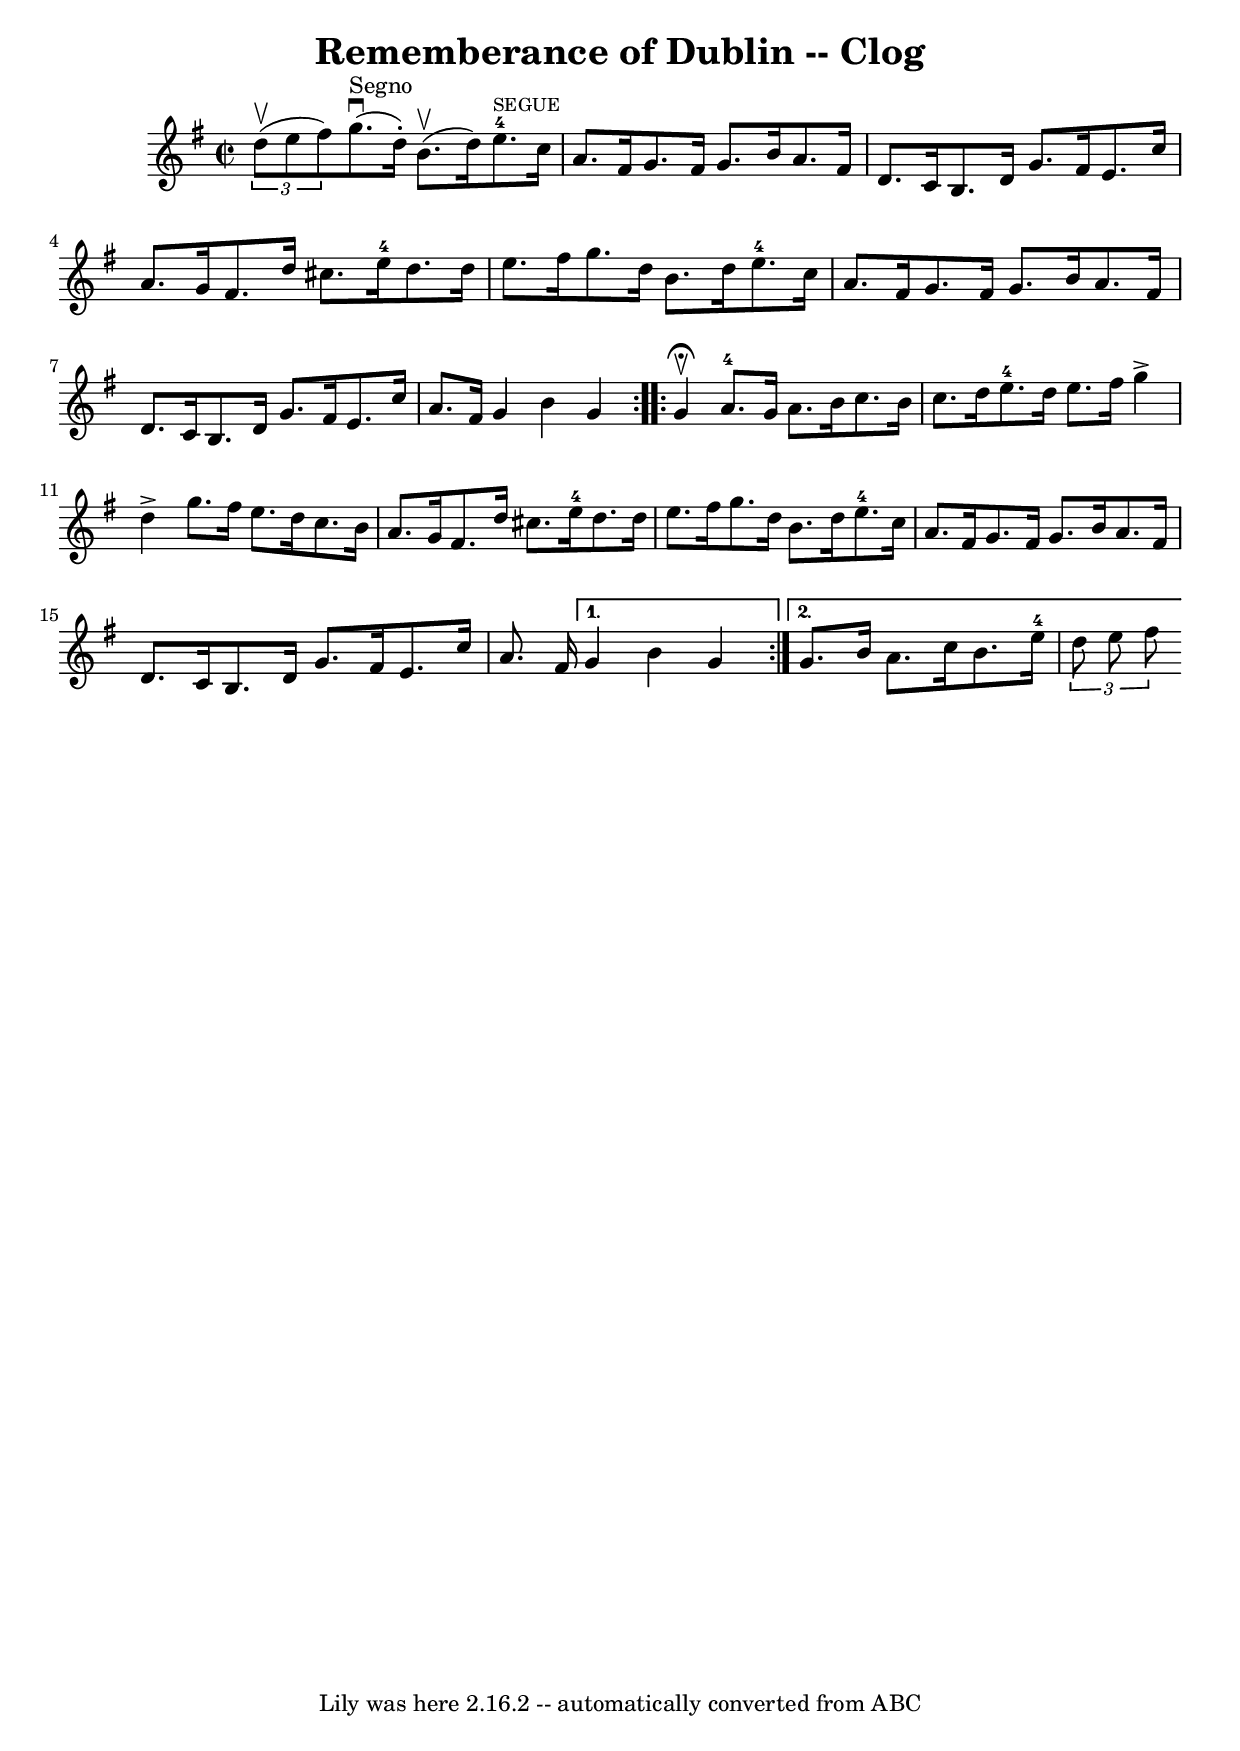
\version "2.16.2"
\include "Mammoth.ily"
\header {
  %% book = "Ryan's Mammoth Collection"
  crossRefNumber = "1"
  footnotes = "\\\\156 930"
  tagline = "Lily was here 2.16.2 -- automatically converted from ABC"
  title = "Rememberance of Dublin -- Clog"

}
voicedefault =  {



  \repeat volta 2 {

    \override Staff.TimeSignature #'style = #'C
    \time 2/2 
    \key g \major
    \times 2/3 { d''8^\upbow(e''8 fis''8)  	       }    |
    g''8.^"Segno"^\downbow(d''16-.) b'8.^\upbow(d''16) e''8.-4^\segue c''16 a'8. fis'16    |
    g'8.         fis'16 g'8. b'16 a'8. fis'16 d'8. c'16     |
    b8.         d'16 g'8. fis'16 e'8. c''16 a'8. g'16     |
    fis'8.         d''16 cis''8. e''16-4 d''8. d''16 e''8. fis''16     |
         g''8. d''16 b'8. d''16 e''8.-4 c''16 a'8. fis'16     |
    g'8. fis'16 g'8. b'16 a'8. fis'16 d'8. c'16     |
    b8. d'16 g'8. fis'16 e'8. c''16 a'8. fis'16     |
    g'4 b'4 g'4    
  }     
  \repeat volta 2 {     g'4^\fermata^\upbow  |
    a'8.-4 g'16 a'8. b'16 c''8.         b'16 c''8. d''16     |
    e''8.-4 d''16 e''8. fis''16        g''4^\accent d''4^\accent    |
    g''8. fis''16 e''8. d''16       c''8. b'16 a'8. g'16     |
    fis'8. d''16 cis''8.         e''16-4 d''8. d''16 e''8. fis''16     |
    g''8. d''16       b'8. d''16 e''8.-4 c''16 a'8. fis'16     |
    g'8.         fis'16 g'8. b'16 a'8. fis'16 d'8. c'16     |
    b8.    
    d'16 g'8. fis'16 e'8. c''16 a'8. fis'16    
  } \alternative{{   
    g'4 b'4 g'4  
  } { g'8. b'16 a'8. c''16 b'8. e''16-4   
      \times 2/3 { d''8 e''8 fis''8   		 }       \bar " |."   
    }
	       }

}

\score{
  <<

    \context Staff="default"
    {
      \voicedefault 
      
    }

  >>
  \layout {
    
  }
  \midi {
  }

}
